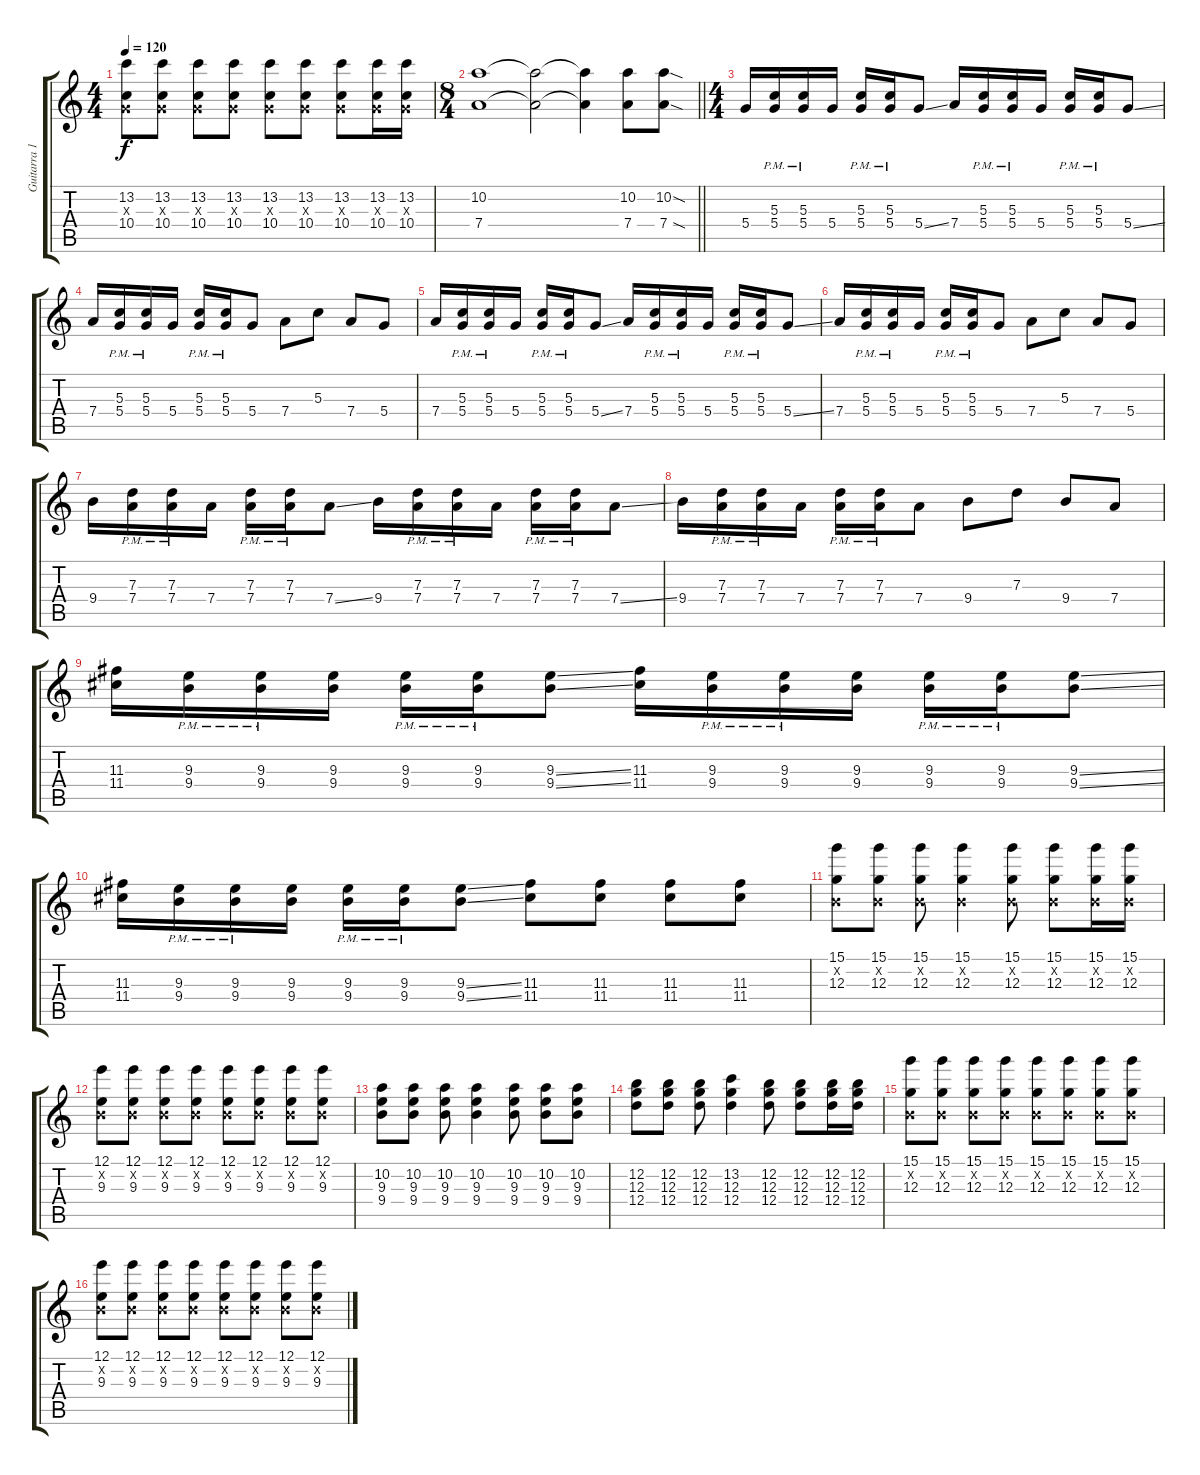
\track ("Guitarra 1" "Guitarra 1") {instrument acousticguitarsteel}
\staff {score tabs}
\tuning (E4 B3 G3 D3 A2 E2) {hide}
\ts (4 4)
\tempo 120
\clef g2
\ks c
(13.2 0.3{x} 10.4).8{dy f} (13.2 0.3{x} 10.4).8 (13.2 0.3{x} 10.4).8 (13.2 0.3{x} 10.4).8 (13.2 0.3{x} 10.4).8 (13.2 0.3{x} 10.4).8 (13.2 0.3{x} 10.4).8 (13.2 0.3{x} 10.4).16 (13.2 0.3{x} 10.4).16 |
\ts (8 4)
\barLineRight lightlight
(10.2 7.4).1 (10.2{t} 7.4{t}).2 (10.2{t} 7.4{t}).4 (10.2 7.4).8 (10.2{sod} 7.4{sod}).8 |
\ts (4 4)
5.4.16 (5.3{pm} 5.4{pm}).16 (5.3{pm} 5.4{pm}).16 5.4.16 (5.3{pm} 5.4{pm}).16 (5.3{pm} 5.4{pm}).16 5.4{ss}.8 7.4.16 (5.3{pm} 5.4{pm}).16 (5.3{pm} 5.4{pm}).16 5.4.16 (5.3{pm} 5.4{pm}).16 (5.3{pm} 5.4{pm}).16 5.4{ss}.8 |
7.4.16 (5.3{pm} 5.4{pm}).16 (5.3{pm} 5.4{pm}).16 5.4.16 (5.3{pm} 5.4{pm}).16 (5.3{pm} 5.4{pm}).16 5.4.8 7.4.8 5.3.8 7.4.8 5.4.8 |
7.4.16 (5.3{pm} 5.4{pm}).16 (5.3{pm} 5.4{pm}).16 5.4.16 (5.3{pm} 5.4{pm}).16 (5.3{pm} 5.4{pm}).16 5.4{ss}.8 7.4.16 (5.3{pm} 5.4{pm}).16 (5.3{pm} 5.4{pm}).16 5.4.16 (5.3{pm} 5.4{pm}).16 (5.3{pm} 5.4{pm}).16 5.4{ss}.8 |
7.4.16 (5.3{pm} 5.4{pm}).16 (5.3{pm} 5.4{pm}).16 5.4.16 (5.3{pm} 5.4{pm}).16 (5.3{pm} 5.4{pm}).16 5.4.8 7.4.8 5.3.8 7.4.8 5.4.8 |
9.4.16 (7.3{pm} 7.4{pm}).16 (7.3{pm} 7.4{pm}).16 7.4.16 (7.3{pm} 7.4{pm}).16 (7.3{pm} 7.4{pm}).16 7.4{ss}.8 9.4.16 (7.3{pm} 7.4{pm}).16 (7.3{pm} 7.4{pm}).16 7.4.16 (7.3{pm} 7.4{pm}).16 (7.3{pm} 7.4{pm}).16 7.4{ss}.8 |
9.4.16 (7.3{pm} 7.4{pm}).16 (7.3{pm} 7.4{pm}).16 7.4.16 (7.3{pm} 7.4{pm}).16 (7.3{pm} 7.4{pm}).16 7.4.8 9.4.8 7.3.8 9.4.8 7.4.8 |
(11.3 11.4).16 (9.3{pm} 9.4{pm}).16 (9.3{pm} 9.4{pm}).16 (9.3 9.4).16 (9.3{pm} 9.4{pm}).16 (9.3{pm} 9.4{pm}).16 (9.3{ss} 9.4{ss}).8 (11.3 11.4).16 (9.3{pm} 9.4{pm}).16 (9.3{pm} 9.4{pm}).16 (9.3 9.4).16 (9.3{pm} 9.4{pm}).16 (9.3{pm} 9.4{pm}).16 (9.3{ss} 9.4{ss}).8 |
(11.3 11.4).16 (9.3{pm} 9.4{pm}).16 (9.3{pm} 9.4{pm}).16 (9.3 9.4).16 (9.3{pm} 9.4{pm}).16 (9.3{pm} 9.4{pm}).16 (9.3{ss} 9.4{ss}).8 (11.3 11.4).8 (11.3 11.4).8 (11.3 11.4).8 (11.3 11.4).8 |
(15.1 0.2{x} 12.3).8 (15.1 0.2{x} 12.3).8 (15.1 0.2{x} 12.3).8 (15.1 0.2{x} 12.3).4 (15.1 0.2{x} 12.3).8 (15.1 0.2{x} 12.3).8 (15.1 0.2{x} 12.3).16 (15.1 0.2{x} 12.3).16 |
(12.1 0.2{x} 9.3).8 (12.1 0.2{x} 9.3).8 (12.1 0.2{x} 9.3).8 (12.1 0.2{x} 9.3).8 (12.1 0.2{x} 9.3).8 (12.1 0.2{x} 9.3).8 (12.1 0.2{x} 9.3).8 (12.1 0.2{x} 9.3).8 |
(10.2 9.3 9.4).8 (10.2 9.3 9.4).8 (10.2 9.3 9.4).8 (10.2 9.3 9.4).4 (10.2 9.3 9.4).8 (10.2 9.3 9.4).8 (10.2 9.3 9.4).8 |
(12.2 12.3 12.4).8 (12.2 12.3 12.4).8 (12.2 12.3 12.4).8 (13.2 12.3 12.4).4 (12.2 12.3 12.4).8 (12.2 12.3 12.4).8 (12.2 12.3 12.4).16 (12.2 12.3 12.4).16 |
(15.1 0.2{x} 12.3).8 (15.1 0.2{x} 12.3).8 (15.1 0.2{x} 12.3).8 (15.1 0.2{x} 12.3).8 (15.1 0.2{x} 12.3).8 (15.1 0.2{x} 12.3).8 (15.1 0.2{x} 12.3).8 (15.1 0.2{x} 12.3).8 |
(12.1 0.2{x} 9.3).8 (12.1 0.2{x} 9.3).8 (12.1 0.2{x} 9.3).8 (12.1 0.2{x} 9.3).8 (12.1 0.2{x} 9.3).8 (12.1 0.2{x} 9.3).8 (12.1 0.2{x} 9.3).8 (12.1 0.2{x} 9.3).8
